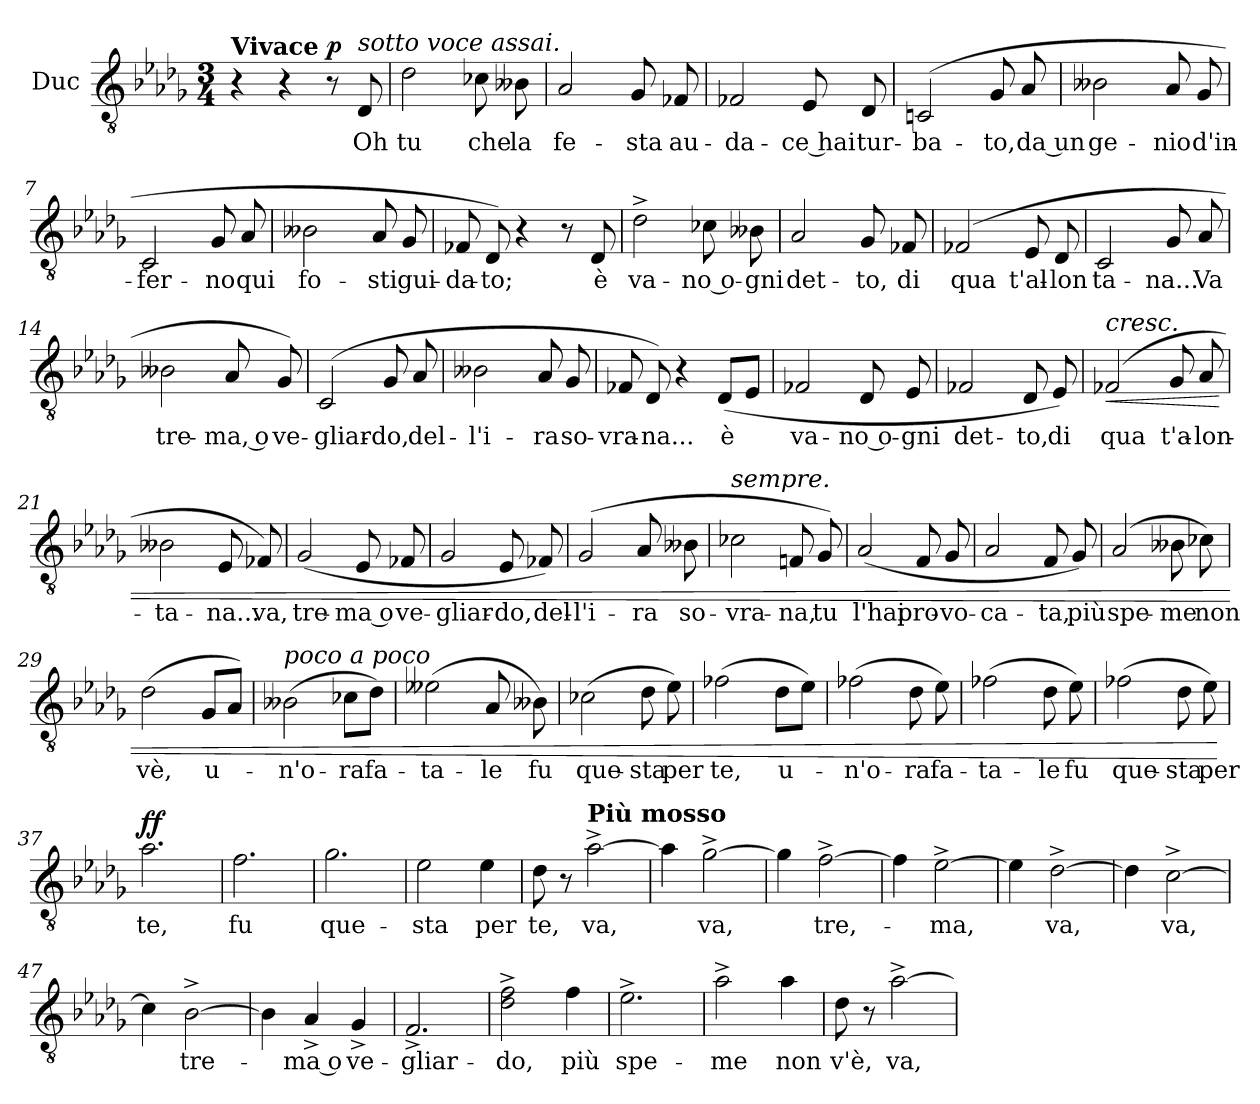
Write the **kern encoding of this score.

**kern	**text	**dynam
*part1	*part1	*part1
*staff1	*staff1	*staff1
*I"Duc	*	*
*I'Duc	*	*
*clefGv2	*	*
*k[b-e-a-d-g-]	*	*
*M3/4	*	*
*MM240	*	*
=1	=1	=1
!LO:TX:a:B:t=Vivace	!	!
4r	.	.
4r	.	.
!	!	!LO:DY:a
8r	.	p
!LO:TX:a:i:t=sotto voce assai.	!	!
8D-/	Oh	.
=2	=2	=2
2d-\	tu	.
8c-X\	che	.
8B--X\	la	.
=3	=3	=3
2A-/	fe-	.
8G-/	-sta	.
8F-X/	au-	.
=4	=4	=4
2F-X/	-da-	.
8E-/	-ce hai	.
8D-/	tur-	.
!!LO:PB:g=z
=5	=5	=5
(2Cn/	-ba-	.
8G-/	-to,	.
8A-/	da un	.
=6	=6	=6
2B--X\	ge-	.
8A-/	-nio	.
8G-/	d'in-	.
=7	=7	=7
2C/	-fer-	.
8G-/	-no	.
8A-/	qui	.
=8	=8	=8
2B--X\	fo-	.
8A-/	-sti	.
8G-/	gui-	.
=9	=9	=9
8F-X/	-da-	.
8D-/)	-to;	.
4r	.	.
8r	.	.
8D-/	è	.
!!LO:PB:g=z
=10	=10	=10
2d-^\	va-	.
8c-X\	-no o-	.
8B--X\	-gni	.
=11	=11	=11
2A-/	det-	.
8G-/	-to,	.
8F-X/	di	.
=12	=12	=12
(2F-X/	qua	.
8E-/	t'al-	.
8D-/	-lon	.
=13	=13	=13
2C/	ta-	.
8G-/	-na...	.
8A-/	Va	.
=14	=14	=14
2B--X\	tre-	.
8A-/	-ma, o	.
8G-/)	ve-	.
!!LO:PB:g=z
=15	=15	=15
(2C/	-gliar-	.
8G-/	-do,	.
8A-/	del-	.
=16	=16	=16
2B--X\	-l'i-	.
8A-/	-ra	.
8G-/	so-	.
=17	=17	=17
8F-X/	-vra-	.
8D-/)	-na...	.
4r	.	.
(8D-/L	è	.
8E-/J	.	.
=18	=18	=18
2F-X/	va-	.
8D-/	-no o-	.
8E-/	-gni	.
=19	=19	=19
2F-X/	det-	.
8D-/	-to,	.
8E-/)	di	.
!!LO:PB:g=z
=20	=20	=20
!LO:TX:a:i:t=cresc.	!	!
!	!	!LO:HP:b
(2F-X/	qua	<
8G-/	t'a-	.
8A-/	-lon-	.
=21	=21	=21
2B--X\	-ta-	.
8E-/	-na...	.
8F-X/)	va,	.
=22	=22	=22
(2G-/	tre-	.
8E-/	-ma o	.
8F-X/	ve-	.
=23	=23	=23
2G-/	-gliar-	.
8E-/	-do,	.
8F-X/)	del-	.
=24	=24	=24
(2G-/	-l'i-	.
8A-/	-ra	.
8B--X\	so-	.
!!LO:PB:g=z
=25	=25	=25
!LO:TX:a:i:t=sempre.	!	!
2c-X\	-vra-	.
8Fn/	-na,	.
8G-/)	tu	.
=26	=26	=26
(2A-/	l'hai	.
8F/	pro-	.
8G-/	-vo-	.
=27	=27	=27
2A-/	-ca-	.
8F/	-ta,	.
8G-/)	più	.
=28	=28	=28
(2A-/	spe-	.
8B--X\	-me	.
8c-X\)	non	.
=29	=29	=29
(2d-\	vè,	.
8G-/L	u-	.
8A-/J)	.	.
=30	=30	=30
!LO:TX:a:i:t=poco a poco	!	!
(2B--X\	-n'o-	.
8c-X\L	-ra	.
8d-\J)	fa-	.
!!LO:PB:g=z
=31	=31	=31
(2e--X\	-ta-	.
8A-/	-le	.
8B--X\)	fu	.
=32	=32	=32
(2c-X\	que-	.
8d-\	-sta	.
8e-\)	per	.
=33	=33	=33
(2f-X\	te,	.
8d-\L	u-	.
8e-\J)	.	.
=34	=34	=34
(2f-X\	-n'o-	.
8d-\	-ra	.
8e-\)	fa-	.
=35	=35	=35
(2f-X\	-ta-	.
8d-\	-le	.
8e-\)	fu	.
=36	=36	=36
(2f-X\	que-	.
8d-\	-sta	.
8e-\)	per	.
.	.	[
!!LO:PB:g=z
=37	=37	=37
!	!	!LO:DY:a
2.a-\	te,	ff
=38	=38	=38
2.f\	fu	.
=39	=39	=39
2.g-\	que-	.
=40	=40	=40
2e-\	-sta	.
4e-\	per	.
=41	=41	=41
8d-\	te,	.
8r	.	.
*MM276	*	*
!LO:TX:a:B:t=Più mosso	!	!
[2a-^\	va,	.
=42	=42	=42
4a-\]	.	.
[2g-^\	va,	.
!!LO:PB:g=z
=43	=43	=43
4g-\]	.	.
[2f^\	tre,-	.
=44	=44	=44
4f\]	.	.
[2e-^\	-ma,	.
=45	=45	=45
4e-\]	.	.
[2d-^\	va,	.
=46	=46	=46
4d-\]	.	.
[2c^\	va,	.
=47	=47	=47
4c\]	.	.
[2B-^\	tre-	.
=48	=48	=48
4B-\]	.	.
4A-^/	-ma o	.
4G-^/	ve-	.
!!LO:PB:g=z
=49	=49	=49
2.F^/	-gliar-	.
=50	=50	=50
2d-\^ 2f\^	-do,	.
4f\	più	.
=51	=51	=51
2.e-^\	spe-	.
=52	=52	=52
2a-^\	-me	.
4a-\	non	.
=53	=53	=53
8d-\	v'è,	.
8r	.	.
[2a-^\	va,	.
=	=	=
*-	*-	*-
